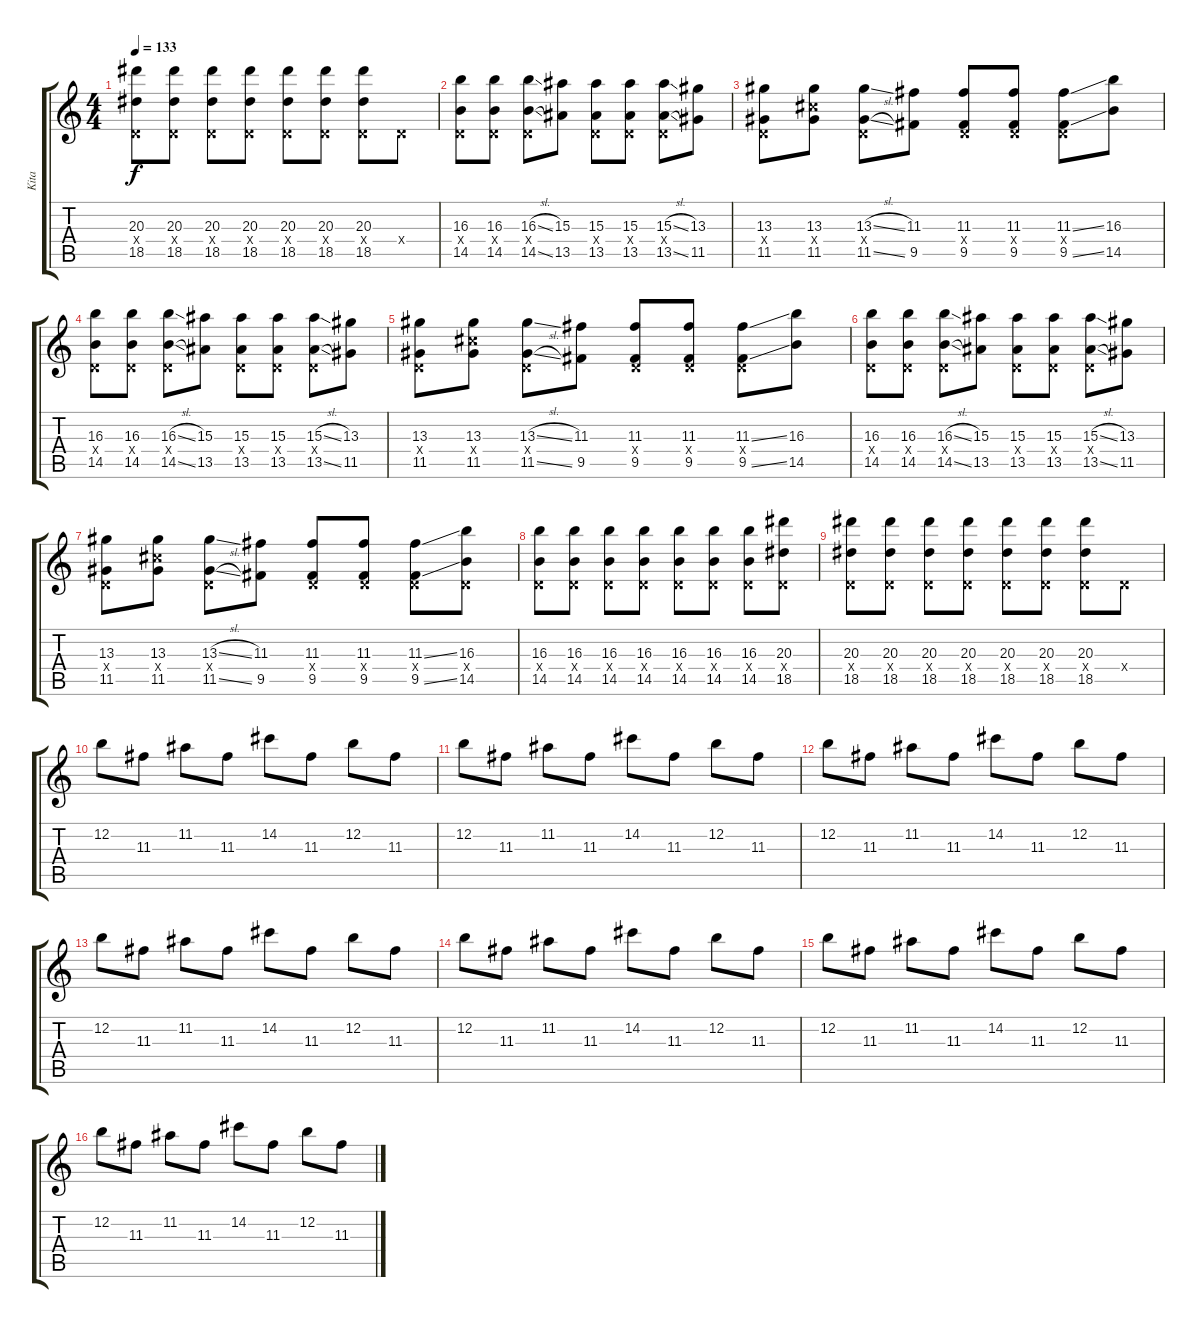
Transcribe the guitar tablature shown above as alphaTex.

\track ("Kita" "Kita") {instrument overdrivenguitar}
\staff {score tabs}
\tuning (E4 B3 G3 D3 A2 E2) {hide}
\ts (4 4)
\tempo 133
\clef g2
\ks c
(20.3 0.4{x} 18.5).8{dy f} (20.3 0.4{x} 18.5).8 (20.3 0.4{x} 18.5).8 (20.3 0.4{x} 18.5).8 (20.3 0.4{x} 18.5).8 (20.3 0.4{x} 18.5).8 (20.3 0.4{x} 18.5).8 0.4{x}.8 |
(16.3 0.4{x} 14.5).8 (16.3 0.4{x} 14.5).8 (16.3{sl} 0.4{x} 14.5{sl}).8 (15.3 13.5).8 (15.3 0.4{x} 13.5).8 (15.3 0.4{x} 13.5).8 (15.3{sl} 0.4{x} 13.5{sl}).8 (13.3 11.5).8 |
(13.3 0.4{x} 11.5).8 (13.3 11.4{x} 11.5).8 (13.3{sl} 0.4{x} 11.5{sl}).8 (11.3 9.5).8 (11.3 0.4{x} 9.5).8 (11.3 0.4{x} 9.5).8 (11.3{ss} 0.4{x} 9.5{ss}).8 (16.3 14.5).8 |
(16.3 0.4{x} 14.5).8 (16.3 0.4{x} 14.5).8 (16.3{sl} 0.4{x} 14.5{sl}).8 (15.3 13.5).8 (15.3 0.4{x} 13.5).8 (15.3 0.4{x} 13.5).8 (15.3{sl} 0.4{x} 13.5{sl}).8 (13.3 11.5).8 |
(13.3 0.4{x} 11.5).8 (13.3 11.4{x} 11.5).8 (13.3{sl} 0.4{x} 11.5{sl}).8 (11.3 9.5).8 (11.3 0.4{x} 9.5).8 (11.3 0.4{x} 9.5).8 (11.3{ss} 0.4{x} 9.5{ss}).8 (16.3 14.5).8 |
(16.3 0.4{x} 14.5).8 (16.3 0.4{x} 14.5).8 (16.3{sl} 0.4{x} 14.5{sl}).8 (15.3 13.5).8 (15.3 0.4{x} 13.5).8 (15.3 0.4{x} 13.5).8 (15.3{sl} 0.4{x} 13.5{sl}).8 (13.3 11.5).8 |
(13.3 0.4{x} 11.5).8 (13.3 11.4{x} 11.5).8 (13.3{sl} 0.4{x} 11.5{sl}).8 (11.3 9.5).8 (11.3 0.4{x} 9.5).8 (11.3 0.4{x} 9.5).8 (11.3{ss} 0.4{x} 9.5{ss}).8 (16.3 0.4{x} 14.5).8 |
(16.3 0.4{x} 14.5).8 (16.3 0.4{x} 14.5).8 (16.3 0.4{x} 14.5).8 (16.3 0.4{x} 14.5).8 (16.3 0.4{x} 14.5).8 (16.3 0.4{x} 14.5).8 (16.3 0.4{x} 14.5).8 (20.3 0.4{x} 18.5).8 |
(20.3 0.4{x} 18.5).8 (20.3 0.4{x} 18.5).8 (20.3 0.4{x} 18.5).8 (20.3 0.4{x} 18.5).8 (20.3 0.4{x} 18.5).8 (20.3 0.4{x} 18.5).8 (20.3 0.4{x} 18.5).8 0.4{x}.8 |
12.2.8 11.3.8 11.2.8 11.3.8 14.2.8 11.3.8 12.2.8 11.3.8 |
12.2.8 11.3.8 11.2.8 11.3.8 14.2.8 11.3.8 12.2.8 11.3.8 |
12.2.8 11.3.8 11.2.8 11.3.8 14.2.8 11.3.8 12.2.8 11.3.8 |
12.2.8 11.3.8 11.2.8 11.3.8 14.2.8 11.3.8 12.2.8 11.3.8 |
12.2.8 11.3.8 11.2.8 11.3.8 14.2.8 11.3.8 12.2.8 11.3.8 |
12.2.8 11.3.8 11.2.8 11.3.8 14.2.8 11.3.8 12.2.8 11.3.8 |
12.2.8 11.3.8 11.2.8 11.3.8 14.2.8 11.3.8 12.2.8 11.3.8
